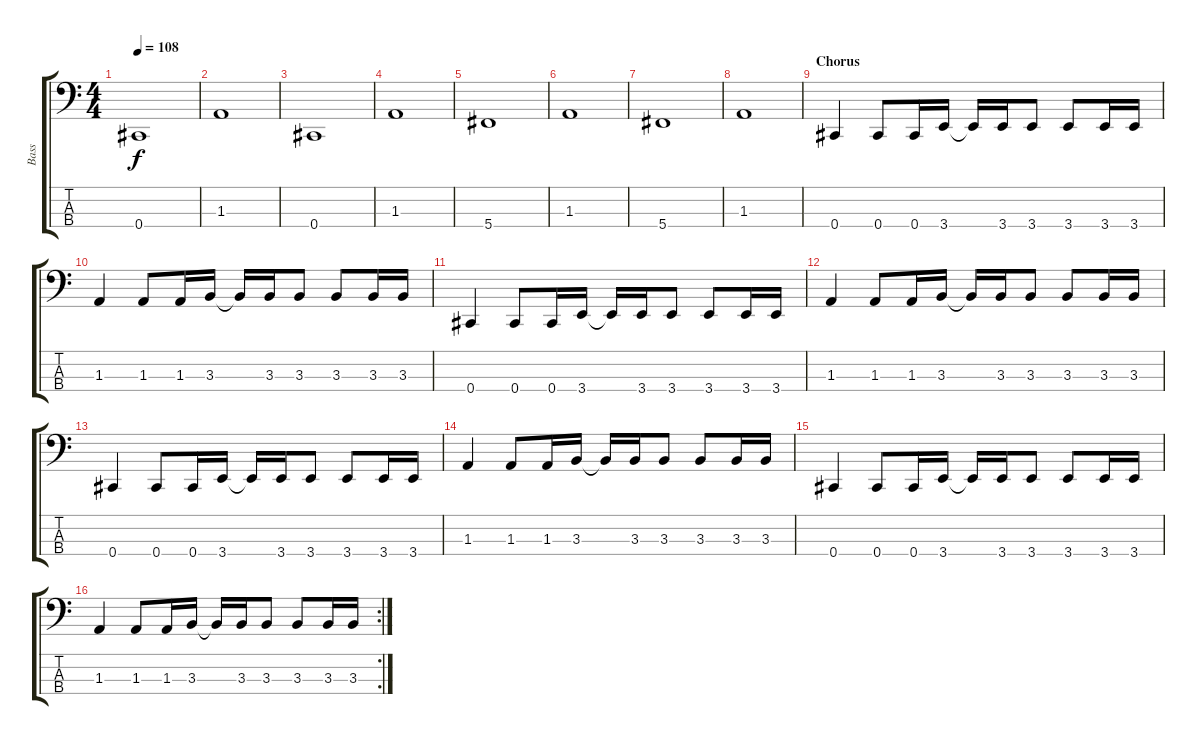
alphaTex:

\track ("Bass" "Bass") {instrument electricbassfinger}
\staff {score tabs}
\tuning (Gb2 Db2 Ab1 Db1) {hide}
\ts (4 4)
\tempo 108
\clef f4
\ks c
0.4.1{dy f} |
1.3.1 |
0.4.1 |
1.3.1 |
5.4.1 |
1.3.1 |
5.4.1 |
1.3.1 |
\section ("" "Chorus")
0.4.4 0.4.8 0.4.16 3.4.16 3.4{t}.16 3.4.16 3.4.8 3.4.8 3.4.16 3.4.16 |
1.3.4 1.3.8 1.3.16 3.3.16 3.3{t}.16 3.3.16 3.3.8 3.3.8 3.3.16 3.3.16 |
0.4.4 0.4.8 0.4.16 3.4.16 3.4{t}.16 3.4.16 3.4.8 3.4.8 3.4.16 3.4.16 |
1.3.4 1.3.8 1.3.16 3.3.16 3.3{t}.16 3.3.16 3.3.8 3.3.8 3.3.16 3.3.16 |
0.4.4 0.4.8 0.4.16 3.4.16 3.4{t}.16 3.4.16 3.4.8 3.4.8 3.4.16 3.4.16 |
1.3.4 1.3.8 1.3.16 3.3.16 3.3{t}.16 3.3.16 3.3.8 3.3.8 3.3.16 3.3.16 |
0.4.4 0.4.8 0.4.16 3.4.16 3.4{t}.16 3.4.16 3.4.8 3.4.8 3.4.16 3.4.16 |
\rc 2
1.3.4 1.3.8 1.3.16 3.3.16 3.3{t}.16 3.3.16 3.3.8 3.3.8 3.3.16 3.3.16
